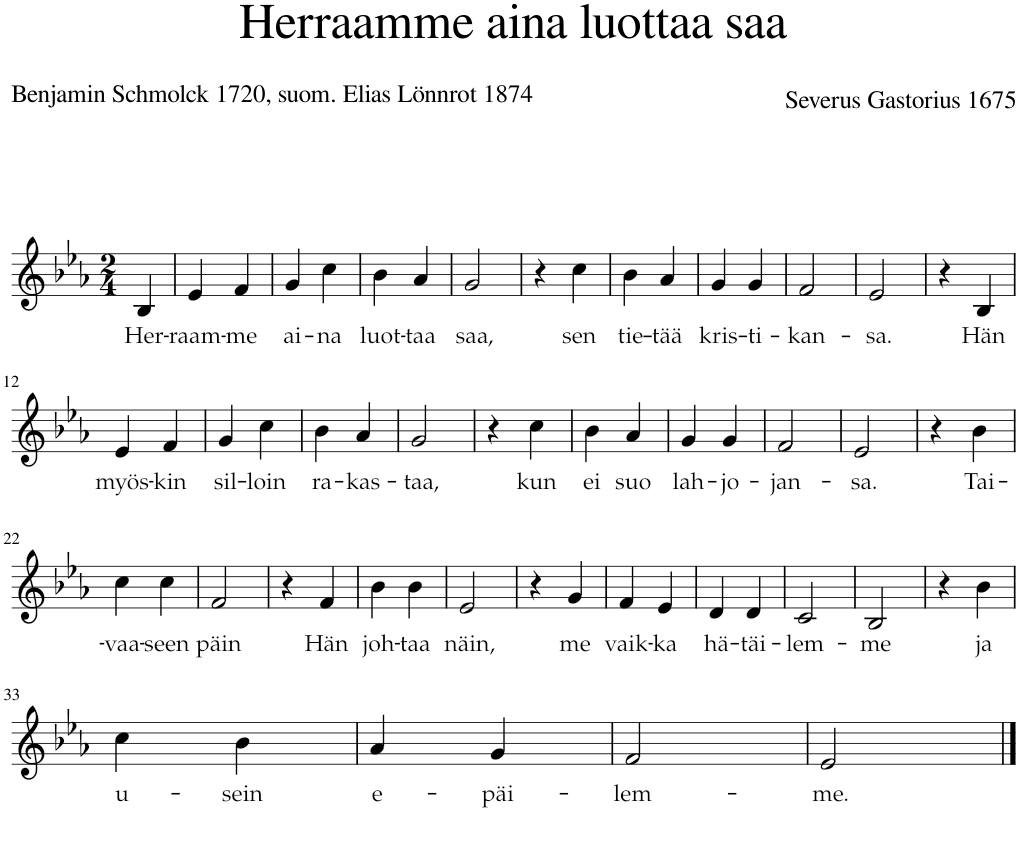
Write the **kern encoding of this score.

**kern	**text
*part1	*part1
*staff1	*staff1
*I"Staff	*
*clefG2	*
*k[b-e-a-]	*
*M2/4	*
=1	=1
!	!LO:LY:b
4B-/	Her-
=2	=2
!	!LO:LY:b
4e-/	-raam-
!	!LO:LY:b
4f/	-me
=3	=3
!	!LO:LY:b
4g/	ai-
!	!LO:LY:b
4cc\	-na
=4	=4
!	!LO:LY:b
4b-\	luot-
!	!LO:LY:b
4a-/	-taa
=5	=5
!	!LO:LY:b
2g/	saa,
=6	=6
4r	.
!	!LO:LY:b
4cc\	sen
=7	=7
!	!LO:LY:b
4b-\	tie-
!	!LO:LY:b
4a-/	-tää
=8	=8
!	!LO:LY:b
4g/	kris-
!	!LO:LY:b
4g/	-ti-
=9	=9
!	!LO:LY:b
2f/	-kan-
=10	=10
!	!LO:LY:b
2e-/	-sa.
=11	=11
4r	.
!	!LO:LY:b
4B-/	Hän
!!LO:LB:g=z
=12	=12
!	!LO:LY:b
4e-/	myös-
!	!LO:LY:b
4f/	-kin
=13	=13
!	!LO:LY:b
4g/	sil-
!	!LO:LY:b
4cc\	-loin
=14	=14
!	!LO:LY:b
4b-\	ra-
!	!LO:LY:b
4a-/	-kas-
=15	=15
!	!LO:LY:b
2g/	-taa,
=16	=16
4r	.
!	!LO:LY:b
4cc\	kun
=17	=17
!	!LO:LY:b
4b-\	ei
!	!LO:LY:b
4a-/	suo
=18	=18
!	!LO:LY:b
4g/	lah-
!	!LO:LY:b
4g/	-jo-
=19	=19
!	!LO:LY:b
2f/	-jan-
=20	=20
!	!LO:LY:b
2e-/	-sa.
=21	=21
4r	.
!	!LO:LY:b
4b-\	Tai-
!!LO:LB:g=z
=22	=22
!	!LO:LY:b
4cc\	-vaa-
!	!LO:LY:b
4cc\	-seen
=23	=23
!	!LO:LY:b
2f/	päin
=24	=24
4r	.
!	!LO:LY:b
4f/	Hän
=25	=25
!	!LO:LY:b
4b-\	joh-
!	!LO:LY:b
4b-\	-taa
=26	=26
!	!LO:LY:b
2e-/	näin,
=27	=27
4r	.
!	!LO:LY:b
4g/	me
=28	=28
!	!LO:LY:b
4f/	vaik-
!	!LO:LY:b
4e-/	-ka
=29	=29
!	!LO:LY:b
4d/	hä-
!	!LO:LY:b
4d/	-täi-
=30	=30
!	!LO:LY:b
2c/	-lem-
=31	=31
!	!LO:LY:b
2B-/	-me
=32	=32
4r	.
!	!LO:LY:b
4b-\	ja
!!LO:LB:g=z
=33	=33
!	!LO:LY:b
4cc\	u-
!	!LO:LY:b
4b-\	-sein
=34	=34
!	!LO:LY:b
4a-/	e-
!	!LO:LY:b
4g/	-päi-
=35	=35
!	!LO:LY:b
2f/	-lem-
=36	=36
!	!LO:LY:b
2e-/	-me.
==	==
*-	*-
